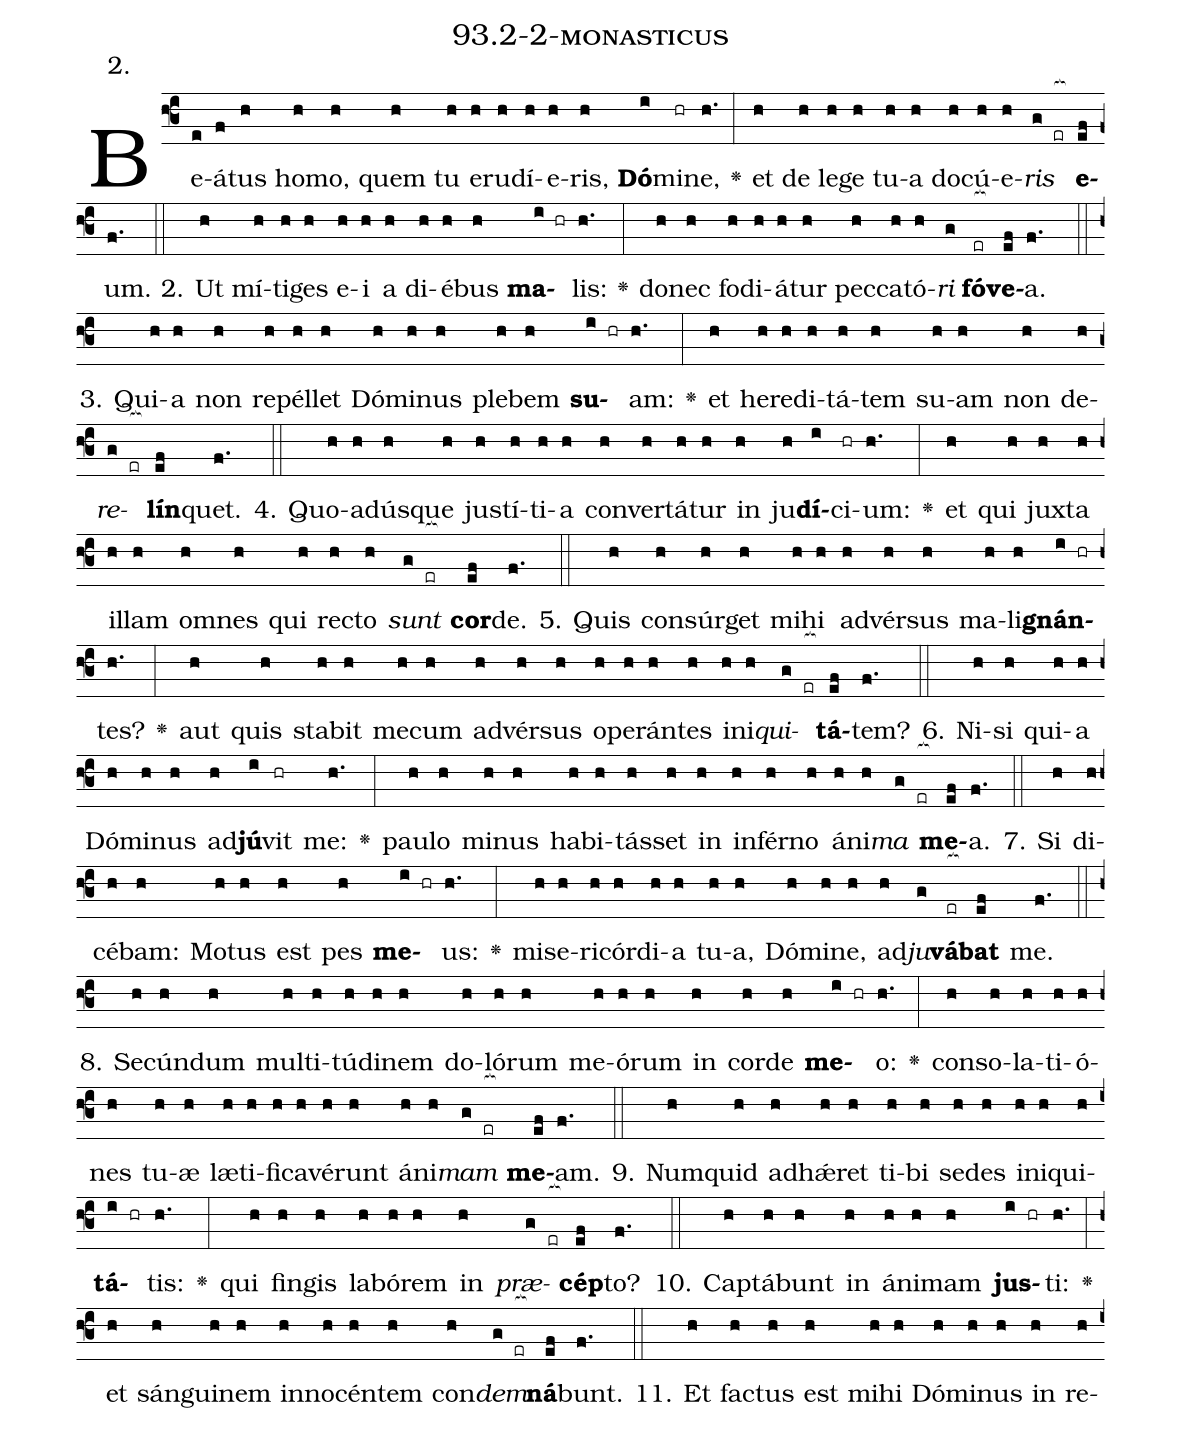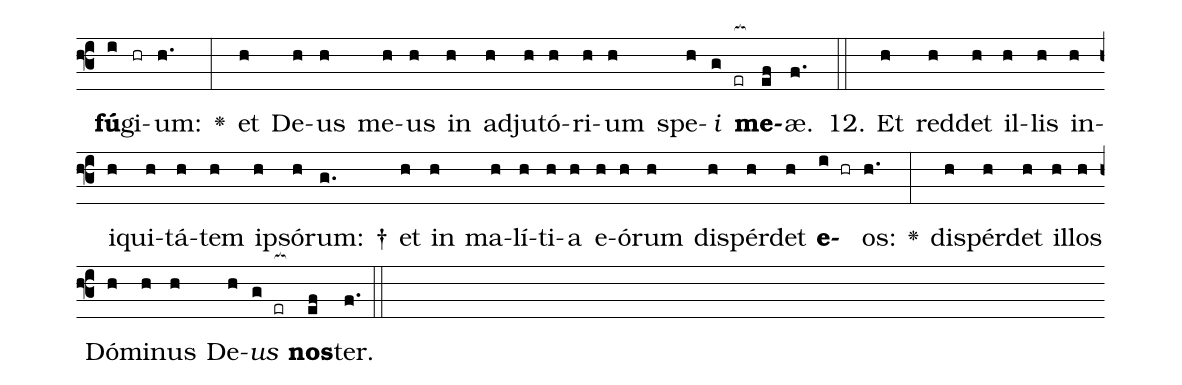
name: 93.2-2-monasticus;
annotation: 2.;
%%
(f3)Be(e)á(f)tus(h) ho(h)mo,(h) quem(h) tu(h) e(h)ru(h)dí(h)e(h)ris,(h) <b>Dó</b>(i)mi(hr)ne,(h.) <v>\greheightstar</v>(:) et(h) de(h) le(h)ge(h) tu(h)a(h) do(h)cú(h)e(h)<i>ris</i>(g er[ocb:1{]) <b>e</b>(ef[ocb:0}])um.(f.) (::)
2. Ut(h) mí(h)ti(h)ges(h) e(h)i(h) a(h) di(h)é(h)bus(h) <b>ma</b>(i hr)lis:(h.) <v>\greheightstar</v>(:) do(h)nec(h) fo(h)di(h)á(h)tur(h) pec(h)ca(h)tó(h)<i>ri</i>(g) <b>fó</b>(er[ocb:1{])<b>ve</b>(ef[ocb:0}])a.(f.) (::)
3. Qui(h)a(h) non(h) re(h)pél(h)let(h) Dó(h)mi(h)nus(h) ple(h)bem(h) <b>su</b>(i hr)am:(h.) <v>\greheightstar</v>(:) et(h) he(h)re(h)di(h)tá(h)tem(h) su(h)am(h) non(h) de(h)<i>re</i>(g er[ocb:1{])<b>lín</b>(ef[ocb:0}])quet.(f.) (::)
4. Quo(h)ad(h)ús(h)que(h) jus(h)tí(h)ti(h)a(h) con(h)ver(h)tá(h)tur(h) in(h) ju(h)<b>dí</b>(i)ci(hr)um:(h.) <v>\greheightstar</v>(:) et(h) qui(h) jux(h)ta(h) il(h)lam(h) om(h)nes(h) qui(h) rec(h)to(h) <i>sunt</i>(g er[ocb:1{]) <b>cor</b>(ef[ocb:0}])de.(f.) (::)
5. Quis(h) con(h)súr(h)get(h) mi(h)hi(h) ad(h)vér(h)sus(h) ma(h)li(h)<b>gnán</b>(i hr)tes?(h.) <v>\greheightstar</v>(:) aut(h) quis(h) sta(h)bit(h) me(h)cum(h) ad(h)vér(h)sus(h) o(h)pe(h)rán(h)tes(h) in(h)i(h)<i>qui</i>(g er[ocb:1{])<b>tá</b>(ef[ocb:0}])tem?(f.) (::)
6. Ni(h)si(h) qui(h)a(h) Dó(h)mi(h)nus(h) ad(h)<b>jú</b>(i)vit(hr) me:(h.) <v>\greheightstar</v>(:) pau(h)lo(h) mi(h)nus(h) ha(h)bi(h)tás(h)set(h) in(h) in(h)fér(h)no(h) á(h)ni(h)<i>ma</i>(g er[ocb:1{]) <b>me</b>(ef[ocb:0}])a.(f.) (::)
7. Si(h) di(h)cé(h)bam:(h) Mo(h)tus(h) est(h) pes(h) <b>me</b>(i hr)us:(h.) <v>\greheightstar</v>(:) mi(h)se(h)ri(h)cór(h)di(h)a(h) tu(h)a,(h) Dó(h)mi(h)ne,(h) ad(h)<i>ju</i>(g)<b>vá</b>(er[ocb:1{])<b>bat</b>(ef[ocb:0}]) me.(f.) (::)
8. Se(h)cún(h)dum(h) mul(h)ti(h)tú(h)di(h)nem(h) do(h)ló(h)rum(h) me(h)ó(h)rum(h) in(h) cor(h)de(h) <b>me</b>(i hr)o:(h.) <v>\greheightstar</v>(:) con(h)so(h)la(h)ti(h)ó(h)nes(h) tu(h)æ(h) læ(h)ti(h)fi(h)ca(h)vé(h)runt(h) á(h)ni(h)<i>mam</i>(g er[ocb:1{]) <b>me</b>(ef[ocb:0}])am.(f.) (::)
9. Num(h)quid(h) ad(h)hǽ(h)ret(h) ti(h)bi(h) se(h)des(h) in(h)i(h)qui(h)<b>tá</b>(i hr)tis:(h.) <v>\greheightstar</v>(:) qui(h) fin(h)gis(h) la(h)bó(h)rem(h) in(h) <i>præ</i>(g er[ocb:1{])<b>cép</b>(ef[ocb:0}])to?(f.) (::)
10. Cap(h)tá(h)bunt(h) in(h) á(h)ni(h)mam(h) <b>jus</b>(i hr)ti:(h.) <v>\greheightstar</v>(:) et(h) sán(h)gui(h)nem(h) in(h)no(h)cén(h)tem(h) con(h)<i>dem</i>(g er[ocb:1{])<b>ná</b>(ef[ocb:0}])bunt.(f.) (::)
11. Et(h) fac(h)tus(h) est(h) mi(h)hi(h) Dó(h)mi(h)nus(h) in(h) re(h)<b>fú</b>(i)gi(hr)um:(h.) <v>\greheightstar</v>(:) et(h) De(h)us(h) me(h)us(h) in(h) ad(h)ju(h)tó(h)ri(h)um(h) spe(h)<i>i</i>(g er[ocb:1{]) <b>me</b>(ef[ocb:0}])æ.(f.) (::)
12. Et(h) red(h)det(h) il(h)lis(h) in(h)i(h)qui(h)tá(h)tem(h) ip(h)só(h)rum: †(g.) et(h) in(h) ma(h)lí(h)ti(h)a(h) e(h)ó(h)rum(h) dis(h)pér(h)det(h) <b>e</b>(i hr)os:(h.) <v>\greheightstar</v>(:) dis(h)pér(h)det(h) il(h)los(h) Dó(h)mi(h)nus(h) De(h)<i>us</i>(g er[ocb:1{]) <b>nos</b>(ef[ocb:0}])ter.(f.) (::)
